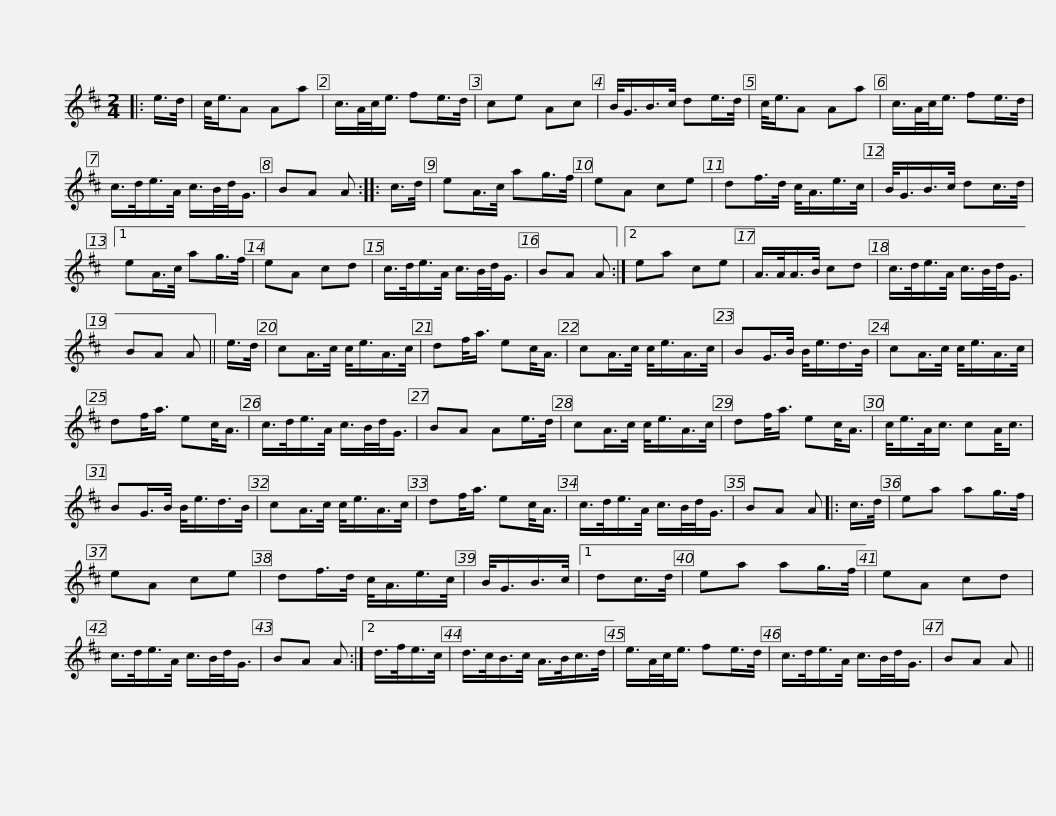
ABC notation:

X:1
L:1/8
M:2/4
I:linebreak $
K:D
V:1 treble
V:1
|: e/>d/ | c/<e/A Aa | c/>A/c/<e/ fe/>d/ | ce Ac | B/<G/B/>c/ de/>d/ | %5
 c/<e/A Aa | c/>A/c/<e/ fe/>d/ |$ c/>d/e/>A/ c/>B/d/<G/ | BA A :: c/>d/ | %10
 eA/>c/ ag/>f/ | eA ce | df/>d/ c/<A/e/>c/ | B/<G/B/>c/ dc/>d/ |1$ eA/>c/ ag/>f/ | %15
 eA cd | c/>d/e/>A/ c/>B/d/<G/ | BA A :|2 ea ce | A/>A/A/>B/ cd | %20
 c/>d/e/>A/ c/>B/d/<G/ |$ BA A || e/>d/ | cA/>c/ c/<e/A/>c/ | df/<a/ ec/<A/ | %25
 cA/>c/ c/<e/A/>c/ | BG/>B/ B/<e/d/>B/ | cA/>c/ c/<e/A/>c/ |$ df/<a/ ec/<A/ | c/>d/e/>A/ c/>B/d/<G/ | %30
 BA Ae/>d/ | cA/>c/ c/<e/A/>c/ | df/<a/ ec/<A/ | c/<e/A/<c/ cA/<c/ |$ BG/>B/ B/<e/d/>B/ | %35
 cA/>c/ c/<e/A/>c/ | df/<a/ ec/<A/ | c/>d/e/>A/ c/>B/d/<G/ | BA A |: c/>d/ | %40
 ea ag/>f/ |$ eA ce | df/>d/ c/<A/e/>c/ | B/<G/B/>c/ |1 dc/>d/ | %45
 ea ag/>f/ | eA cd | c/>d/e/>A/ c/>B/d/<G/ | BA A :|2$ d/>f/e/>c/ | %50
 d/>c/B/>c/ A/>B/c/>d/ | e/>A/c/<e/ fe/>d/ | c/>d/e/>A/ c/>B/d/<G/ | BA A || %54
